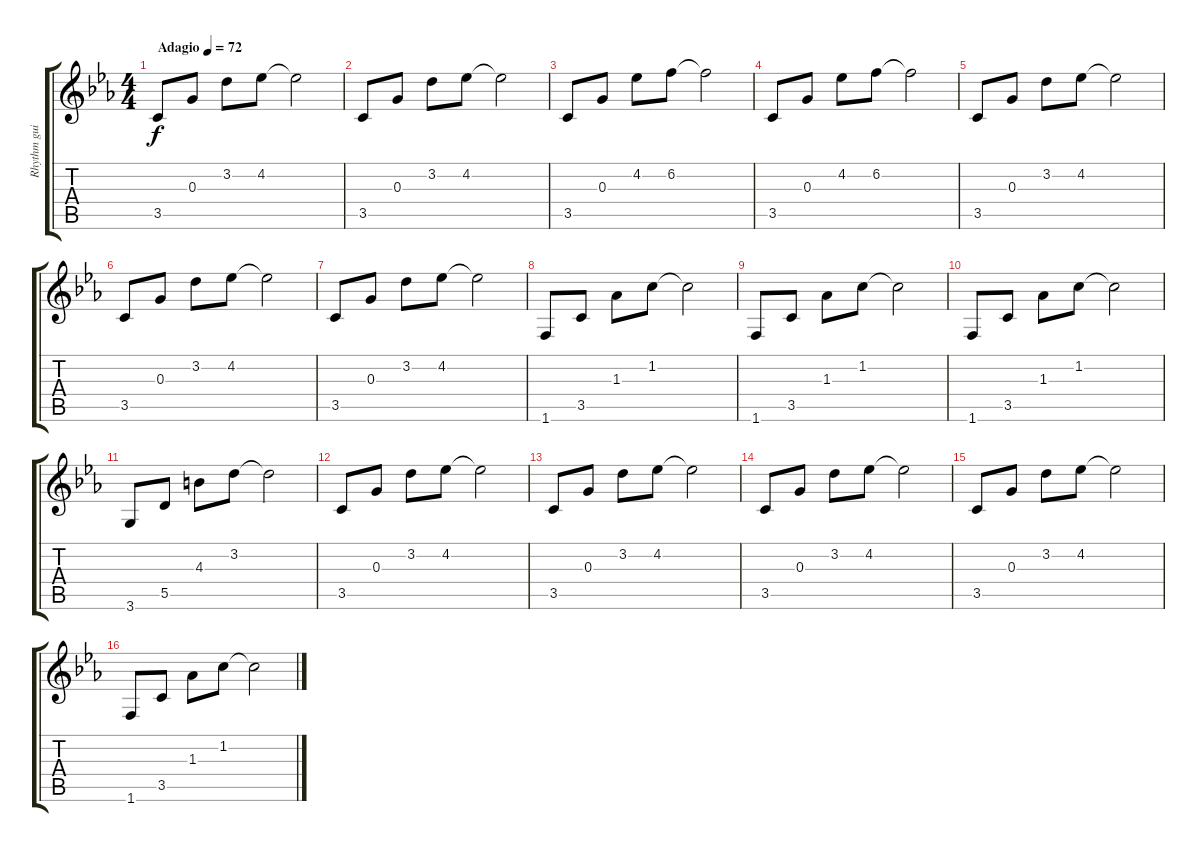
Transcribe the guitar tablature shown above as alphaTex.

\track ("Rhythm guitar" "Rhythm gui") {instrument acousticguitarsteel}
\staff {score tabs}
\tuning (E4 B3 G3 D3 A2 E2) {hide}
\ts (4 4)
\tempo (72 "Adagio")
\clef g2
\ks cminor
3.5.8{dy f instrument acousticguitarsteel} 0.3.8 3.2.8 4.2.8 4.2{t}.2 |
3.5.8 0.3.8 3.2.8 4.2.8 4.2{t}.2 |
3.5.8 0.3.8 4.2.8 6.2.8 6.2{t}.2 |
3.5.8 0.3.8 4.2.8 6.2.8 6.2{t}.2 |
3.5.8 0.3.8 3.2.8 4.2.8 4.2{t}.2 |
3.5.8 0.3.8 3.2.8 4.2.8 4.2{t}.2 |
3.5.8 0.3.8 3.2.8 4.2.8 4.2{t}.2 |
1.6.8 3.5.8 1.3.8 1.2.8 1.2{t}.2 |
1.6.8 3.5.8 1.3.8 1.2.8 1.2{t}.2 |
1.6.8 3.5.8 1.3.8 1.2.8 1.2{t}.2 |
3.6.8 5.5.8 4.3.8 3.2.8 3.2{t}.2 |
3.5.8 0.3.8 3.2.8 4.2.8 4.2{t}.2 |
3.5.8 0.3.8 3.2.8 4.2.8 4.2{t}.2 |
3.5.8 0.3.8 3.2.8 4.2.8 4.2{t}.2 |
3.5.8 0.3.8 3.2.8 4.2.8 4.2{t}.2 |
1.6.8 3.5.8 1.3.8 1.2.8 1.2{t}.2
